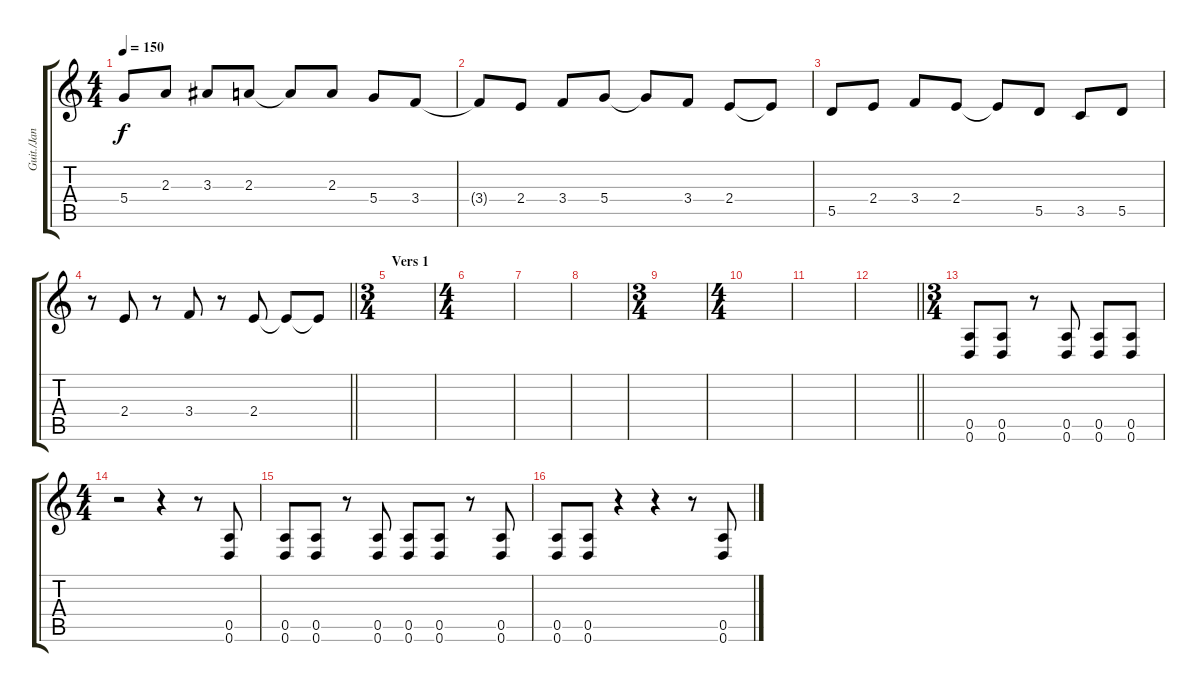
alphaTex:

\track ("Guit./Jan" "Guit./Jan") {instrument distortionguitar}
\staff {score tabs}
\tuning (E4 B3 G3 D3 A2 D2) {hide}
\ts (4 4)
\tempo 150
\clef g2
\ks c
5.4.8{dy f} 2.3.8 3.3.8 2.3.8 2.3{t}.8 2.3.8 5.4.8 3.4.8 |
3.4{t}.8 2.4.8 3.4.8 5.4.8 5.4{t}.8 3.4.8 2.4.8 2.4{t}.8 |
5.5.8 2.4.8 3.4.8 2.4.8 2.4{t}.8 5.5.8 3.5.8 5.5.8 |
\barLineRight lightlight
r.8 2.4.8 r.8 3.4.8 r.8 2.4.8 2.4{t}.8 2.4{t}.8 |
\ts (3 4)
\section ("" "Vers 1")
|
\ts (4 4)
|
|
|
\ts (3 4)
|
\ts (4 4)
|
|
\barLineRight lightlight
|
\ts (3 4)
(0.5 0.6).8 (0.5 0.6).8 r.8 (0.5 0.6).8 (0.5 0.6).8 (0.5 0.6).8 |
\ts (4 4)
r.2 r.4 r.8 (0.5 0.6).8 |
(0.5 0.6).8 (0.5 0.6).8 r.8 (0.5 0.6).8 (0.5 0.6).8 (0.5 0.6).8 r.8 (0.5 0.6).8 |
(0.5 0.6).8 (0.5 0.6).8 r.4 r.4 r.8 (0.5 0.6).8
